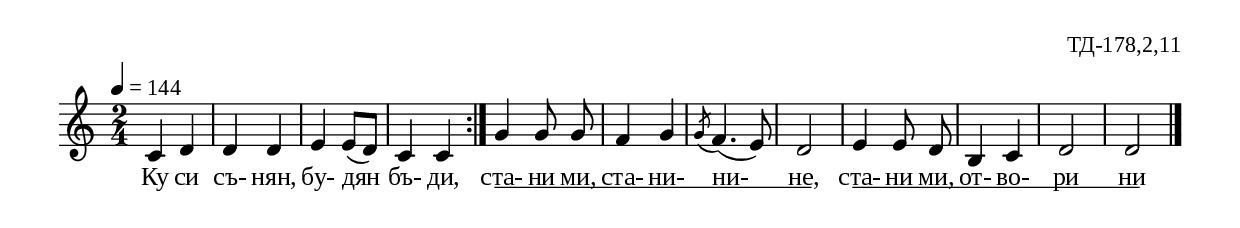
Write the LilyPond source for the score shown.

%{
td_178_2_11
%}

\include "td-preamble.ly"
%\include "Rhythm_marks.ly"

\score {
\relative c' {
\tempo 4 = 144
%\override Score.RehearsalMark #'self-alignment-X = #LEFT
%\once \override Score.RehearsalMark #'X-offset = #8
%  \rhythmMarkA \rhyMarkAAdot #"66"
\time 2/4
c4 d | d d | e e8[( d]) | c4 c 
\bar ":|"
g'4 g8 g\noBeam | f4 g | \acciaccatura g8 f4.( e8) | d2 | e4 e8 d\noBeam | 
b4 c | d2 | d
 \bar "|." 
}
\addlyrics { Ку си съ- нян, бу- дян бъ- ди, 
ста- \startTextSpan ни ми, ста- ни- ни- не, \stopTextSpan 
ста- \startTextSpan ни ми, от- во- ри ни \stopTextSpan }
%
\layout {
%   \context { 
%	    \Staff \remove "Time_signature_engraver" } 
  indent = #0
  line-width = 190\mm
  ragged-right=##f
\context {
      \Lyrics
      \consists "Text_spanner_engraver"
      \override TextSpanner #'direction = #DOWN
      \override TextSpanner #'style = #'line    
      \override TextSpanner #'outside-staff-priority = ##f
      \override TextSpanner #'padding = #0.2 % sets the distance of the line from the lyrics
      \override TextSpanner #'bound-details =
      #`((left . ((Y . 0)
                  (padding . 0)
                  (attach-dir . ,LEFT)))
         (left-broken . ((end-on-note . #t)))
         (right . ((Y . 0)
                   (padding . 0)
                   (attach-dir . ,RIGHT))))
    }
}
%
\midi { 
	\context {
		\Score tempoWholesPerMinute = #(ly:make-moment 144 4)
		}
	}
}
%
\header{
  opus = "ТД-178,2,11"
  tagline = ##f
}


